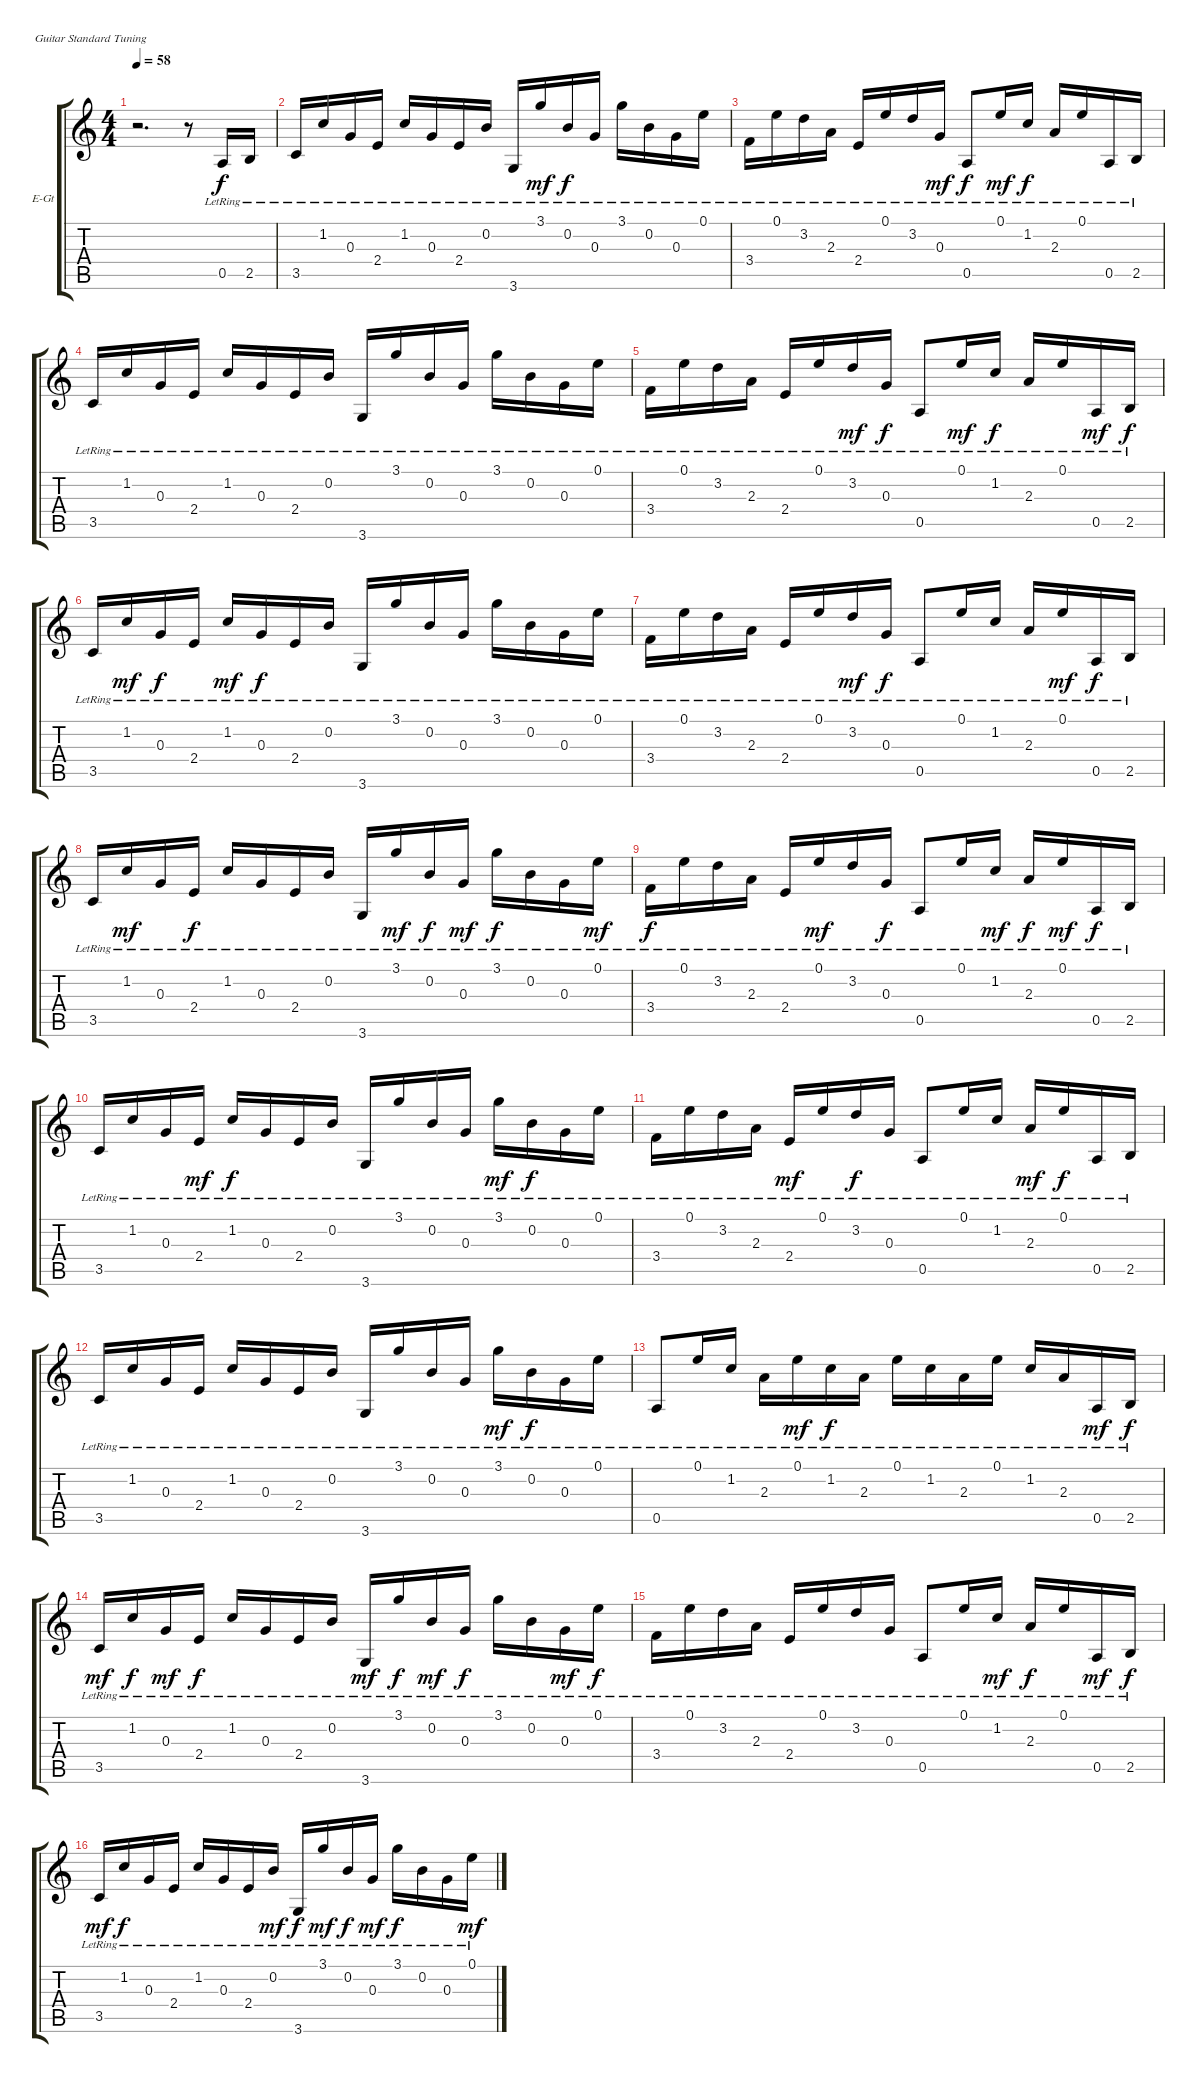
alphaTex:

\bracketExtendMode groupsimilarinstruments
\firstSystemTrackNameOrientation horizontal
\otherSystemsTrackNameOrientation horizontal
\track ("cl guitar L" "E-Gt") {instrument electricguitarclean}
\staff {score tabs}
\tuning (E4 B3 G3 D3 A2 E2)
\ts (4 4)
\beaming (8 2 2 2 2)
\tempo 58
\clef g2
\ks c
r.2{d dy f instrument electricguitarclean} r.8 0.5{lr}.16 2.5{lr}.16 |
3.5{lr}.16 1.2{lr}.16 0.3{lr}.16 2.4{lr}.16 1.2{lr}.16 0.3{lr}.16 2.4{lr}.16 0.2{lr}.16 3.6{lr}.16 3.1{lr}.16{dy mf} 0.2{lr}.16{dy f} 0.3{lr}.16 3.1{lr}.16 0.2{lr}.16 0.3{lr}.16 0.1{lr}.16 |
3.4{lr}.16 0.1{lr}.16 3.2{lr}.16 2.3{lr}.16 2.4{lr}.16 0.1{lr}.16 3.2{lr}.16 0.3{lr}.16{dy mf} 0.5{lr}.8{dy f} 0.1{lr}.16{dy mf} 1.2{lr}.16{dy f} 2.3{lr}.16 0.1{lr}.16 0.5{lr}.16 2.5{lr}.16 |
3.5{lr}.16 1.2{lr}.16 0.3{lr}.16 2.4{lr}.16 1.2{lr}.16 0.3{lr}.16 2.4{lr}.16 0.2{lr}.16 3.6{lr}.16 3.1{lr}.16 0.2{lr}.16 0.3{lr}.16 3.1{lr}.16 0.2{lr}.16 0.3{lr}.16 0.1{lr}.16 |
3.4{lr}.16 0.1{lr}.16 3.2{lr}.16 2.3{lr}.16 2.4{lr}.16 0.1{lr}.16 3.2{lr}.16{dy mf} 0.3{lr}.16{dy f} 0.5{lr}.8 0.1{lr}.16{dy mf} 1.2{lr}.16{dy f} 2.3{lr}.16 0.1{lr}.16 0.5{lr}.16{dy mf} 2.5{lr}.16{dy f} |
3.5{lr}.16 1.2{lr}.16{dy mf} 0.3{lr}.16{dy f} 2.4{lr}.16 1.2{lr}.16{dy mf} 0.3{lr}.16{dy f} 2.4{lr}.16 0.2{lr}.16 3.6{lr}.16 3.1{lr}.16 0.2{lr}.16 0.3{lr}.16 3.1{lr}.16 0.2{lr}.16 0.3{lr}.16 0.1{lr}.16 |
3.4{lr}.16 0.1{lr}.16 3.2{lr}.16 2.3{lr}.16 2.4{lr}.16 0.1{lr}.16 3.2{lr}.16{dy mf} 0.3{lr}.16{dy f} 0.5{lr}.8 0.1{lr}.16 1.2{lr}.16 2.3{lr}.16 0.1{lr}.16{dy mf} 0.5{lr}.16{dy f} 2.5{lr}.16 |
3.5{lr}.16 1.2{lr}.16{dy mf} 0.3{lr}.16 2.4{lr}.16{dy f} 1.2{lr}.16 0.3{lr}.16 2.4{lr}.16 0.2{lr}.16 3.6{lr}.16 3.1{lr}.16{dy mf} 0.2{lr}.16{dy f} 0.3{lr}.16{dy mf} 3.1{lr}.16{dy f} 0.2{lr}.16 0.3{lr}.16 0.1{lr}.16{dy mf} |
3.4{lr}.16{dy f} 0.1{lr}.16 3.2{lr}.16 2.3{lr}.16 2.4{lr}.16 0.1{lr}.16{dy mf} 3.2{lr}.16 0.3{lr}.16{dy f} 0.5{lr}.8 0.1{lr}.16 1.2{lr}.16{dy mf} 2.3{lr}.16{dy f} 0.1{lr}.16{dy mf} 0.5{lr}.16{dy f} 2.5{lr}.16 |
3.5{lr}.16 1.2{lr}.16 0.3{lr}.16 2.4{lr}.16{dy mf} 1.2{lr}.16{dy f} 0.3{lr}.16 2.4{lr}.16 0.2{lr}.16 3.6{lr}.16 3.1{lr}.16 0.2{lr}.16 0.3{lr}.16 3.1{lr}.16{dy mf} 0.2{lr}.16{dy f} 0.3{lr}.16 0.1{lr}.16 |
3.4{lr}.16 0.1{lr}.16 3.2{lr}.16 2.3{lr}.16 2.4{lr}.16{dy mf} 0.1{lr}.16 3.2{lr}.16{dy f} 0.3{lr}.16 0.5{lr}.8 0.1{lr}.16 1.2{lr}.16 2.3{lr}.16{dy mf} 0.1{lr}.16{dy f} 0.5{lr}.16 2.5{lr}.16 |
3.5{lr}.16 1.2{lr}.16 0.3{lr}.16 2.4{lr}.16 1.2{lr}.16 0.3{lr}.16 2.4{lr}.16 0.2{lr}.16 3.6{lr}.16 3.1{lr}.16 0.2{lr}.16 0.3{lr}.16 3.1{lr}.16{dy mf} 0.2{lr}.16{dy f} 0.3{lr}.16 0.1{lr}.16 |
0.5{lr}.8 0.1{lr}.16 1.2{lr}.16 2.3{lr}.16 0.1{lr}.16{dy mf} 1.2{lr}.16{dy f} 2.3{lr}.16 0.1{lr}.16 1.2{lr}.16 2.3{lr}.16 0.1{lr}.16 1.2{lr}.16 2.3{lr}.16 0.5{lr}.16{dy mf} 2.5{lr}.16{dy f} |
3.5{lr}.16{dy mf} 1.2{lr}.16{dy f} 0.3{lr}.16{dy mf} 2.4{lr}.16{dy f} 1.2{lr}.16 0.3{lr}.16 2.4{lr}.16 0.2{lr}.16 3.6{lr}.16{dy mf} 3.1{lr}.16{dy f} 0.2{lr}.16{dy mf} 0.3{lr}.16{dy f} 3.1{lr}.16 0.2{lr}.16 0.3{lr}.16{dy mf} 0.1{lr}.16{dy f} |
3.4{lr}.16 0.1{lr}.16 3.2{lr}.16 2.3{lr}.16 2.4{lr}.16 0.1{lr}.16 3.2{lr}.16 0.3{lr}.16 0.5{lr}.8 0.1{lr}.16 1.2{lr}.16{dy mf} 2.3{lr}.16{dy f} 0.1{lr}.16 0.5{lr}.16{dy mf} 2.5{lr}.16{dy f} |
3.5{lr}.16{dy mf} 1.2{lr}.16{dy f} 0.3{lr}.16 2.4{lr}.16 1.2{lr}.16 0.3{lr}.16 2.4{lr}.16 0.2{lr}.16{dy mf} 3.6{lr}.16{dy f} 3.1{lr}.16{dy mf} 0.2{lr}.16{dy f} 0.3{lr}.16{dy mf} 3.1{lr}.16{dy f} 0.2{lr}.16 0.3{lr}.16 0.1{lr}.16{dy mf}
